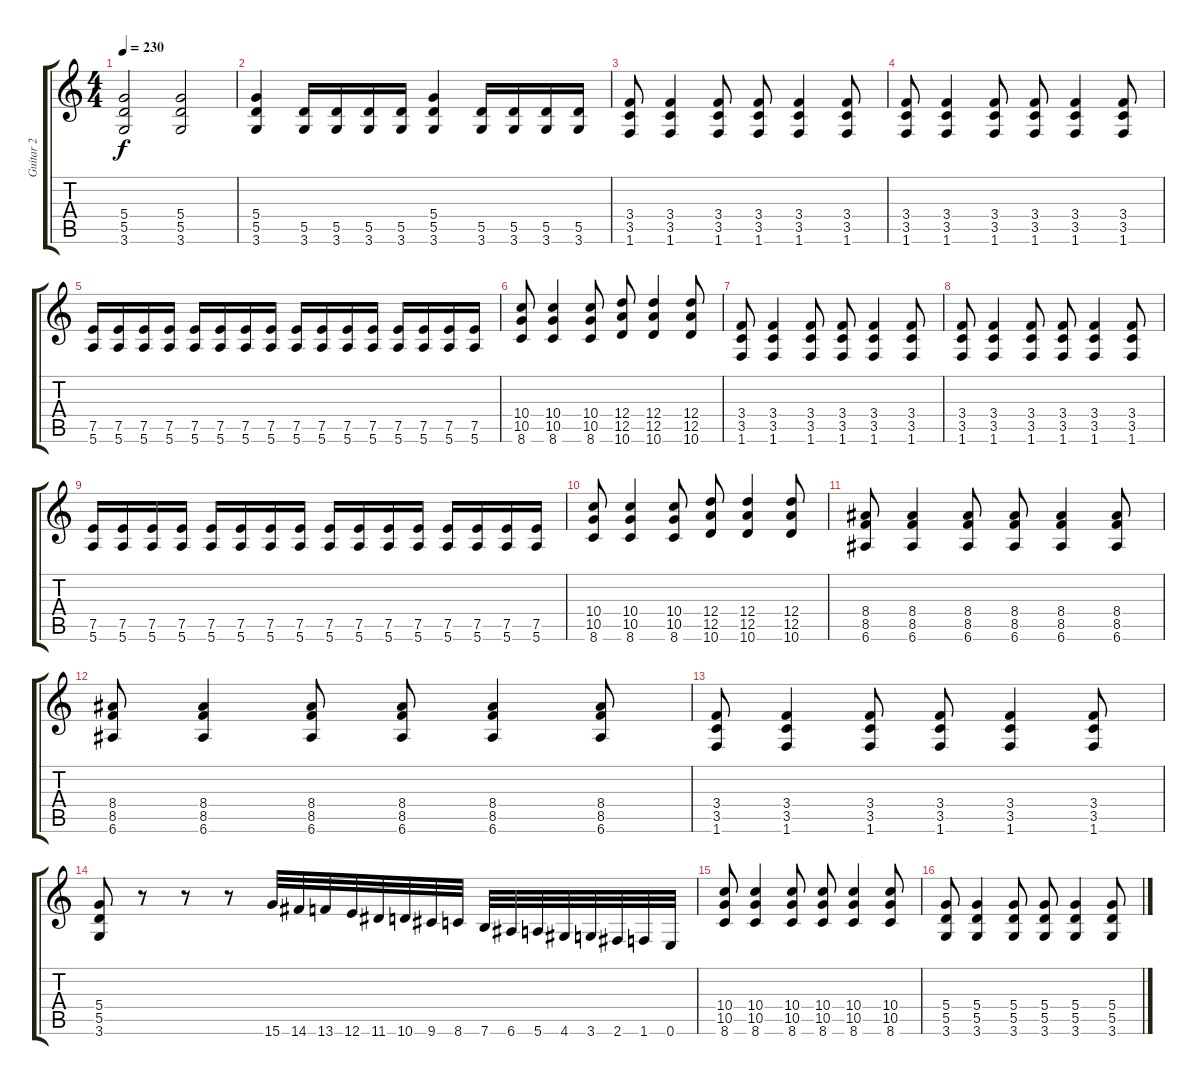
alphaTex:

\track ("Guitar 2" "Guitar 2") {instrument overdrivenguitar}
\staff {score tabs}
\tuning (E4 B3 G3 D3 A2 E2) {hide}
\ts (4 4)
\tempo 230
\clef g2
\ks c
(5.4 5.5 3.6).2{dy f} (5.4 5.5 3.6).2 |
(5.4 5.5 3.6).4 (5.5 3.6).16 (5.5 3.6).16 (5.5 3.6).16 (5.5 3.6).16 (5.4 5.5 3.6).4 (5.5 3.6).16 (5.5 3.6).16 (5.5 3.6).16 (5.5 3.6).16 |
(3.4 3.5 1.6).8 (3.4 3.5 1.6).4 (3.4 3.5 1.6).8 (3.4 3.5 1.6).8 (3.4 3.5 1.6).4 (3.4 3.5 1.6).8 |
(3.4 3.5 1.6).8 (3.4 3.5 1.6).4 (3.4 3.5 1.6).8 (3.4 3.5 1.6).8 (3.4 3.5 1.6).4 (3.4 3.5 1.6).8 |
(7.5 5.6).16 (7.5 5.6).16 (7.5 5.6).16 (7.5 5.6).16 (7.5 5.6).16 (7.5 5.6).16 (7.5 5.6).16 (7.5 5.6).16 (7.5 5.6).16 (7.5 5.6).16 (7.5 5.6).16 (7.5 5.6).16 (7.5 5.6).16 (7.5 5.6).16 (7.5 5.6).16 (7.5 5.6).16 |
(10.4 10.5 8.6).8 (10.4 10.5 8.6).4 (10.4 10.5 8.6).8 (12.4 12.5 10.6).8 (12.4 12.5 10.6).4 (12.4 12.5 10.6).8 |
(3.4 3.5 1.6).8 (3.4 3.5 1.6).4 (3.4 3.5 1.6).8 (3.4 3.5 1.6).8 (3.4 3.5 1.6).4 (3.4 3.5 1.6).8 |
(3.4 3.5 1.6).8 (3.4 3.5 1.6).4 (3.4 3.5 1.6).8 (3.4 3.5 1.6).8 (3.4 3.5 1.6).4 (3.4 3.5 1.6).8 |
(7.5 5.6).16 (7.5 5.6).16 (7.5 5.6).16 (7.5 5.6).16 (7.5 5.6).16 (7.5 5.6).16 (7.5 5.6).16 (7.5 5.6).16 (7.5 5.6).16 (7.5 5.6).16 (7.5 5.6).16 (7.5 5.6).16 (7.5 5.6).16 (7.5 5.6).16 (7.5 5.6).16 (7.5 5.6).16 |
(10.4 10.5 8.6).8 (10.4 10.5 8.6).4 (10.4 10.5 8.6).8 (12.4 12.5 10.6).8 (12.4 12.5 10.6).4 (12.4 12.5 10.6).8 |
(8.4 8.5 6.6).8 (8.4 8.5 6.6).4 (8.4 8.5 6.6).8 (8.4 8.5 6.6).8 (8.4 8.5 6.6).4 (8.4 8.5 6.6).8 |
(8.4 8.5 6.6).8 (8.4 8.5 6.6).4 (8.4 8.5 6.6).8 (8.4 8.5 6.6).8 (8.4 8.5 6.6).4 (8.4 8.5 6.6).8 |
(3.4 3.5 1.6).8 (3.4 3.5 1.6).4 (3.4 3.5 1.6).8 (3.4 3.5 1.6).8 (3.4 3.5 1.6).4 (3.4 3.5 1.6).8 |
(5.4 5.5 3.6).8 r.8 r.8 r.8 15.6.32 14.6.32 13.6.32 12.6.32 11.6.32 10.6.32 9.6.32 8.6.32 7.6.32 6.6.32 5.6.32 4.6.32 3.6.32 2.6.32 1.6.32 0.6.32 |
(10.4 10.5 8.6).8 (10.4 10.5 8.6).4 (10.4 10.5 8.6).8 (10.4 10.5 8.6).8 (10.4 10.5 8.6).4 (10.4 10.5 8.6).8 |
(5.4 5.5 3.6).8 (5.4 5.5 3.6).4 (5.4 5.5 3.6).8 (5.4 5.5 3.6).8 (5.4 5.5 3.6).4 (5.4 5.5 3.6).8
